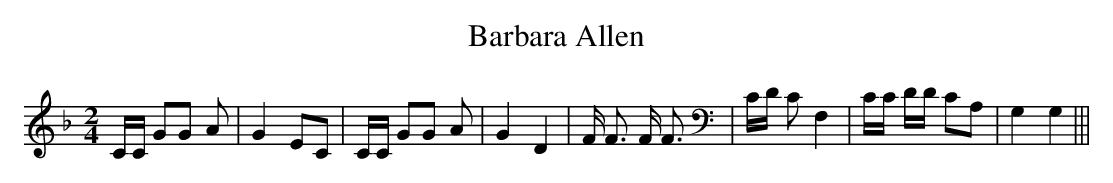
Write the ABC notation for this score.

X:1
T:Barbara Allen
M:2/4
L:1/8
K:F
 C/2C/2 GG A| G2 EC| C/2C/2 GG A| G2 D2| F/2 F3/2 F/2 F3/2| C/2D/2 C F,2|\
 C/2C/2 D/2D/2 CA,| G,2 G,2|||
